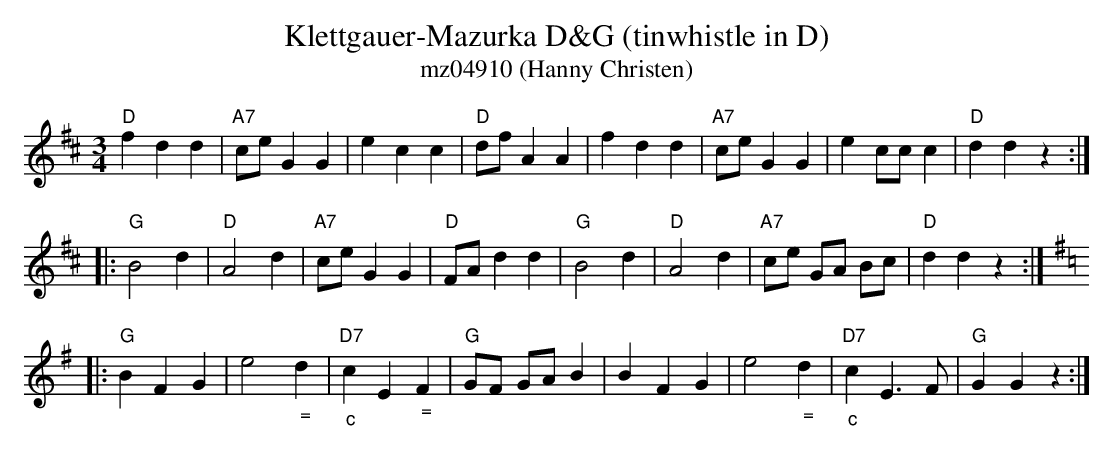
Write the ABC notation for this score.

X:1
T:Klettgauer-Mazurka D&G (tinwhistle in D)
T:mz04910 (Hanny Christen)
M:3/4
L:1/8
K:D %%MIDI gchordon
"D"f2d2d2 | "A7"ceG2G2 | e2c2c2 | "D"dfA2A2 | f2d2d2 | "A7"ce G2G2 | e2ccc2 | "D"d2d2z2 ::
"G"B4d2 | "D"A4d2 | "A7"ceG2G2 | "D"FAd2d2 | "G"B4d2 | "D"A4d2 | "A7"ce GA Bc | "D"d2d2z2 :: [K:Gmaj]
"G"B2F2G2 | e4"_ ="d2 | "D7""_c"c2E2"_ ="F2 | "G"GF GAB2 | B2F2G2 | e4"_ ="d2 | "D7""_c"c2E3F | "G"G2G2z2 :|
